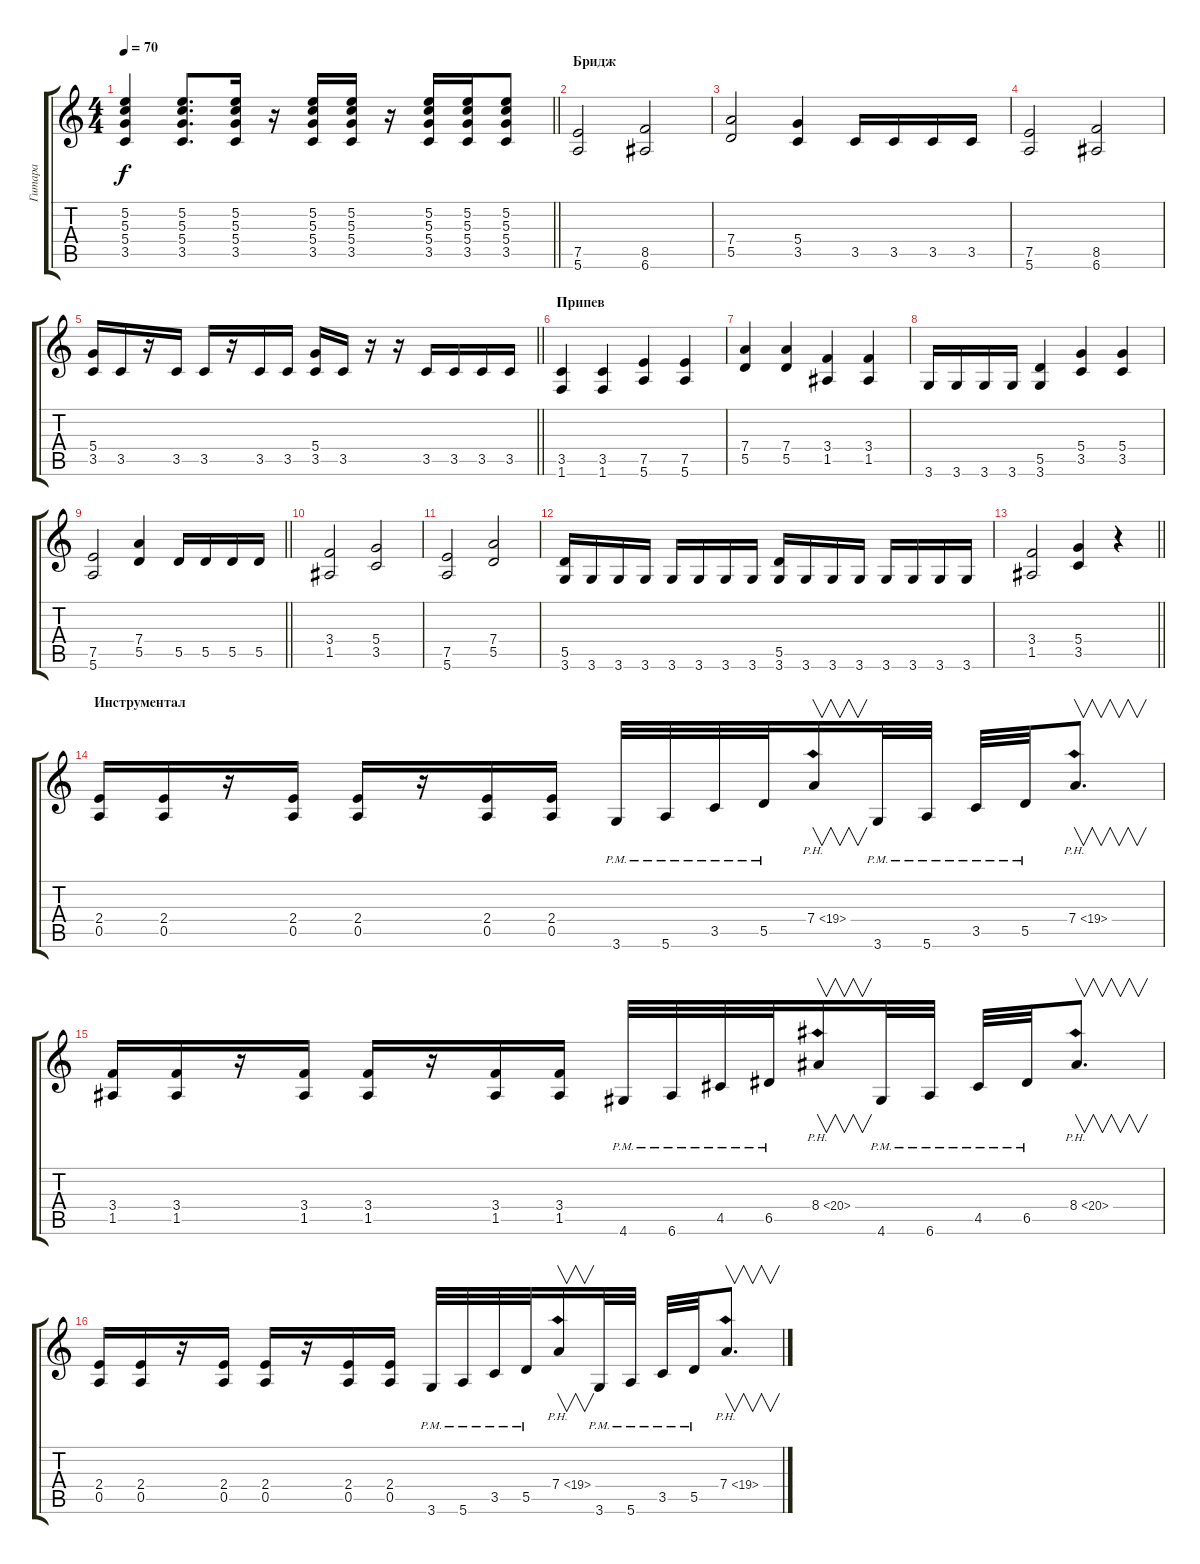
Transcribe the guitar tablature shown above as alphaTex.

\track ("Гитара" "Гитара") {instrument electricguitarclean}
\staff {score tabs}
\tuning (E4 B3 G3 D3 A2 E2) {hide}
\ts (4 4)
\tempo 70
\clef g2
\barLineRight lightlight
\ks c
(5.2 5.3 5.4 3.5).4{dy f} (5.2 5.3 5.4 3.5).8{d} (5.2 5.3 5.4 3.5).16 r.16 (5.2 5.3 5.4 3.5).16 (5.2 5.3 5.4 3.5).16 r.16 (5.2 5.3 5.4 3.5).16 (5.2 5.3 5.4 3.5).16 (5.2 5.3 5.4 3.5).8 |
\section ("" "Бридж")
(7.5 5.6).2{instrument distortionguitar} (8.5 6.6).2 |
(7.4 5.5).2 (5.4 3.5).4 3.5.16 3.5.16 3.5.16 3.5.16 |
(7.5 5.6).2{instrument distortionguitar} (8.5 6.6).2 |
\barLineRight lightlight
(5.4 3.5).16 3.5.16 r.16 3.5.16 3.5.16 r.16 3.5.16 3.5.16 (5.4 3.5).16 3.5.16 r.16 r.16 3.5.16 3.5.16 3.5.16 3.5.16 |
\section ("" "Припев")
(3.5 1.6).4 (3.5 1.6).4 (7.5 5.6).4 (7.5 5.6).4 |
(7.4 5.5).4 (7.4 5.5).4 (3.4 1.5).4 (3.4 1.5).4 |
3.6.16 3.6.16 3.6.16 3.6.16 (5.5 3.6).4 (5.4 3.5).4 (5.4 3.5).4 |
\barLineRight lightlight
(7.5 5.6).2 (7.4 5.5).4 5.5.16 5.5.16 5.5.16 5.5.16 |
\section ("" "")
(3.4 1.5).2 (5.4 3.5).2 |
(7.5 5.6).2 (7.4 5.5).2 |
(5.5 3.6).16 3.6.16 3.6.16 3.6.16 3.6.16 3.6.16 3.6.16 3.6.16 (5.5 3.6).16 3.6.16 3.6.16 3.6.16 3.6.16 3.6.16 3.6.16 3.6.16 |
\barLineRight lightlight
(3.4 1.5).2 (5.4 3.5).4 r.4 |
\section ("" "Инструментал")
(2.4 0.5).16 (2.4 0.5).16 r.16 (2.4 0.5).16 (2.4 0.5).16 r.16 (2.4 0.5).16 (2.4 0.5).16 3.6{pm}.32 5.6{pm}.32 3.5{pm}.32 5.5{pm}.32 7.4{ph 12}.16{v} 3.6{pm}.32 5.6{pm}.32 3.5{pm}.32 5.5{pm}.32 7.4{ph 12}.8{v d} |
(3.4 1.5).16 (3.4 1.5).16 r.16 (3.4 1.5).16 (3.4 1.5).16 r.16 (3.4 1.5).16 (3.4 1.5).16 4.6{pm}.32 6.6{pm}.32 4.5{pm}.32 6.5{pm}.32 8.4{ph 12}.16{v} 4.6{pm}.32 6.6{pm}.32 4.5{pm}.32 6.5{pm}.32 8.4{ph 12}.8{v d} |
(2.4 0.5).16 (2.4 0.5).16 r.16 (2.4 0.5).16 (2.4 0.5).16 r.16 (2.4 0.5).16 (2.4 0.5).16 3.6{pm}.32 5.6{pm}.32 3.5{pm}.32 5.5{pm}.32 7.4{ph 12}.16{v} 3.6{pm}.32 5.6{pm}.32 3.5{pm}.32 5.5{pm}.32 7.4{ph 12}.8{v d}
